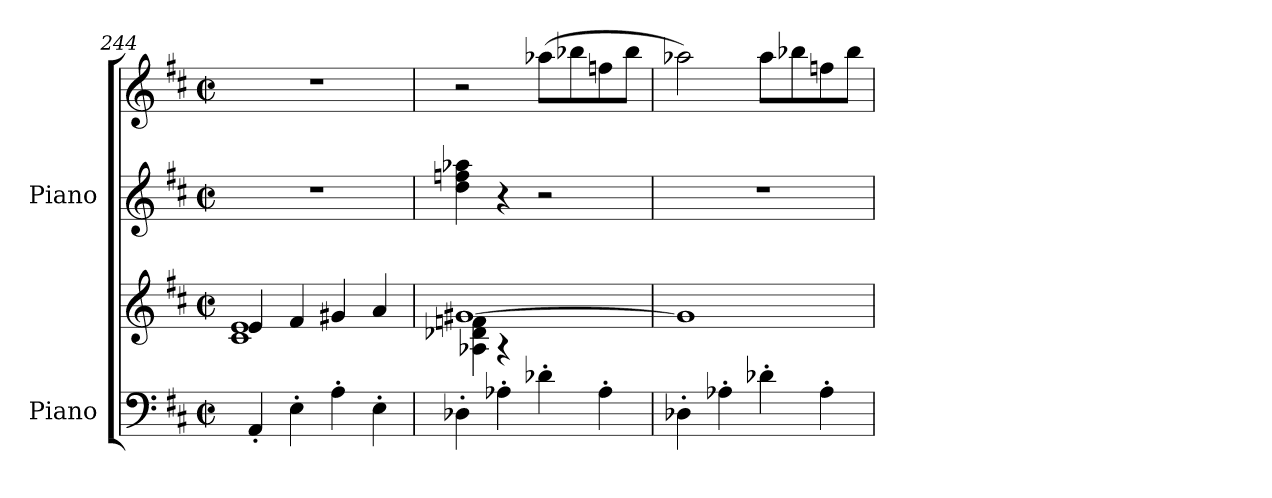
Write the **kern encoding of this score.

**kern	**kern	**kern	**kern
*part2	*part2	*part1	*part1
*staff4	*staff3	*staff2	*staff1
*I"Piano	*	*I"Piano	*
*I'Pno.	*	*I'Pno.	*
*clefF4	*clefG2	*clefG2	*clefG2
*k[f#c#]	*k[f#c#]	*k[f#c#]	*k[f#c#]
*M2/2	*M2/2	*M2/2	*M2/2
*met(c|)	*met(c|)	*met(c|)	*met(c|)
=244	=244	=244	=244
*	*^	*	*
4AA'/	4e/	1c# 1e	1r	1r
4E'\	4f#/	.	.	.
4A'\	4g#X/	.	.	.
4E'\	4a/	.	.	.
=245	=245	=245	=245	=245
4D-X'\	[1g#X	4A-X\ 4d-X\ 4fn\	4dd\ 4ffn\ 4aa-X\	2r
4A-X'\	.	4r	4r	.
4d-X'\	.	2ryy	2r	(>8aa-X\L
.	.	.	.	8bb-X\
4A-'\	.	.	.	8ffn\
.	.	.	.	8bb-\J
*	*v	*v	*	*
=246	=246	=246	=246
4D-X'\	1g#]	1r	2aa-X\)
4A-X'\	.	.	.
4d-X'\	.	.	8aa-\L
.	.	.	8bb-X\
4A-'\	.	.	8ffn\
.	.	.	8bb-\J
=	=	=	=
*-	*-	*-	*-
